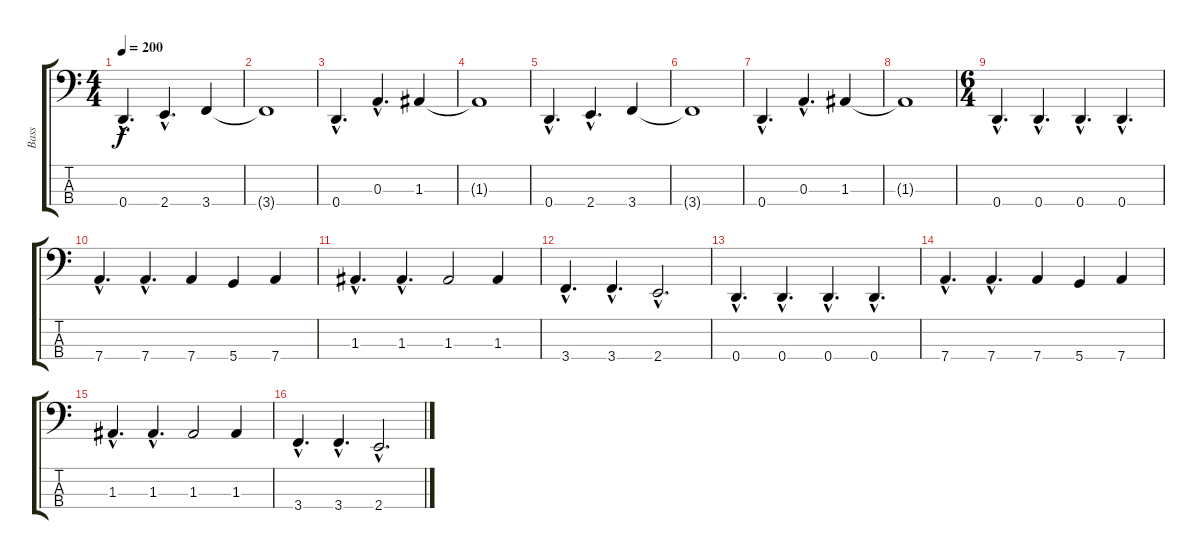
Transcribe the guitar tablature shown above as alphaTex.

\track ("Bass" "Bass") {instrument electricbassfinger}
\staff {score tabs}
\tuning (G2 D2 A1 D1) {hide}
\ts (4 4)
\tempo 200
\clef f4
\ks c
0.4{hac}.4{d dy f} 2.4{hac}.4{d} 3.4.4 |
3.4{t}.1 |
0.4{hac}.4{d} 0.3{hac}.4{d} 1.3.4 |
1.3{t}.1 |
0.4{hac}.4{d} 2.4{hac}.4{d} 3.4.4 |
3.4{t}.1 |
0.4{hac}.4{d} 0.3{hac}.4{d} 1.3.4 |
1.3{t}.1 |
\ts (6 4)
0.4{hac}.4{d} 0.4{hac}.4{d} 0.4{hac}.4{d} 0.4{hac}.4{d} |
7.4{hac}.4{d} 7.4{hac}.4{d} 7.4.4 5.4.4 7.4.4 |
1.3{hac}.4{d} 1.3{hac}.4{d} 1.3.2 1.3.4 |
3.4{hac}.4{d} 3.4{hac}.4{d} 2.4{hac}.2{d} |
0.4{hac}.4{d} 0.4{hac}.4{d} 0.4{hac}.4{d} 0.4{hac}.4{d} |
7.4{hac}.4{d} 7.4{hac}.4{d} 7.4.4 5.4.4 7.4.4 |
1.3{hac}.4{d} 1.3{hac}.4{d} 1.3.2 1.3.4 |
3.4{hac}.4{d} 3.4{hac}.4{d} 2.4{hac}.2{d}
